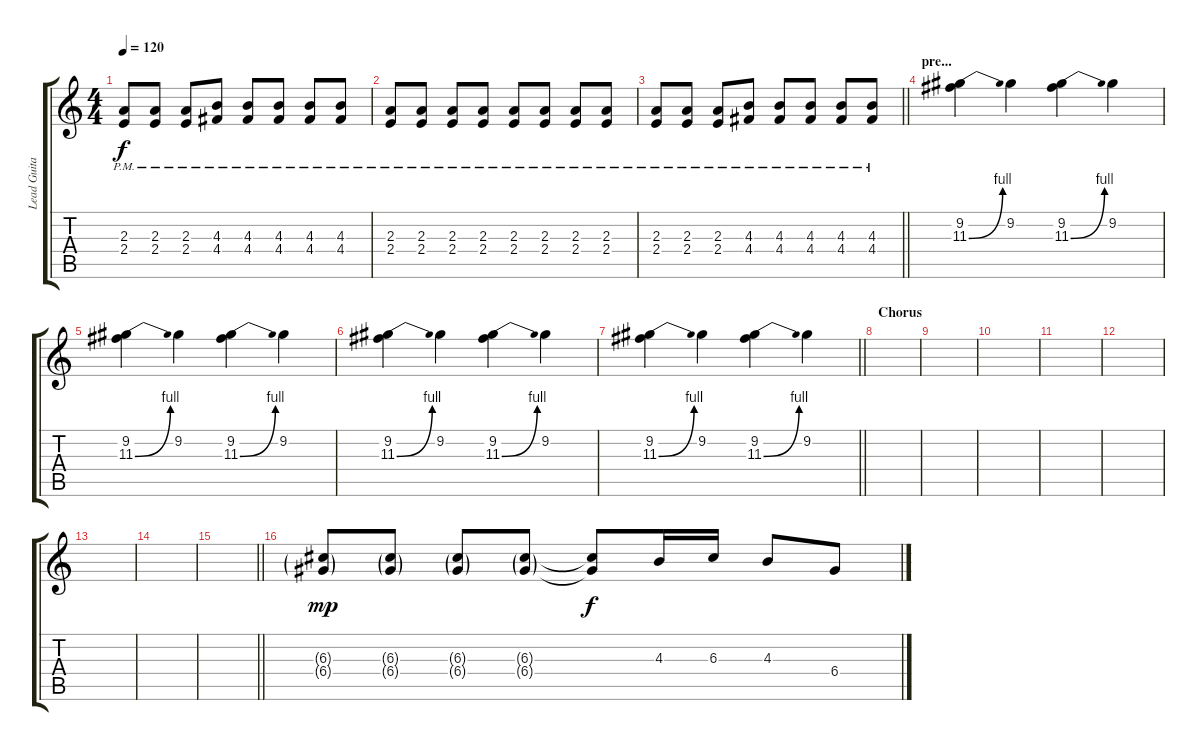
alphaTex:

\track ("Lead Guitar" "Lead Guita") {instrument distortionguitar}
\staff {score tabs}
\tuning (E4 B3 G3 D3 A2 E2) {hide}
\ts (4 4)
\tempo 120
\clef g2
\ks c
(2.3{pm} 2.4{pm}).8{dy f} (2.3{pm} 2.4{pm}).8 (2.3{pm} 2.4{pm}).8 (4.3{pm} 4.4{pm}).8 (4.3{pm} 4.4{pm}).8 (4.3{pm} 4.4{pm}).8 (4.3{pm} 4.4{pm}).8 (4.3{pm} 4.4{pm}).8 |
(2.3{pm} 2.4{pm}).8 (2.3{pm} 2.4{pm}).8 (2.3{pm} 2.4{pm}).8 (2.3{pm} 2.4{pm}).8 (2.3{pm} 2.4{pm}).8 (2.3{pm} 2.4{pm}).8 (2.3{pm} 2.4{pm}).8 (2.3{pm} 2.4{pm}).8 |
\barLineRight lightlight
(2.3{pm} 2.4{pm}).8 (2.3{pm} 2.4{pm}).8 (2.3{pm} 2.4{pm}).8 (4.3{pm} 4.4{pm}).8 (4.3{pm} 4.4{pm}).8 (4.3{pm} 4.4{pm}).8 (4.3{pm} 4.4{pm}).8 (4.3{pm} 4.4{pm}).8 |
\section ("" "pre...")
(9.2 11.3{be (bend 0 0 60 4)}).4{volume 12 balance 8 instrument distortionguitar} 9.2.4 (9.2 11.3{be (bend 0 0 60 4)}).4 9.2.4 |
(9.2 11.3{be (bend 0 0 60 4)}).4 9.2.4 (9.2 11.3{be (bend 0 0 60 4)}).4 9.2.4 |
(9.2 11.3{be (bend 0 0 60 4)}).4 9.2.4 (9.2 11.3{be (bend 0 0 60 4)}).4 9.2.4 |
\barLineRight lightlight
(9.2 11.3{be (bend 0 0 60 4)}).4 9.2.4 (9.2 11.3{be (bend 0 0 60 4)}).4 9.2.4 |
\section ("" "Chorus")
|
|
|
|
|
|
|
\barLineRight lightlight
|
\section ("" "")
(6.3{g} 6.4{g}).8{dy mp volume 16 balance 0} (6.3{g} 6.4{g}).8 (6.3{g} 6.4{g}).8 (6.3{g} 6.4{g}).8 (6.3{t} 6.4{t}).8{dy f} 4.3.16 6.3.16 4.3.8 6.4.8
